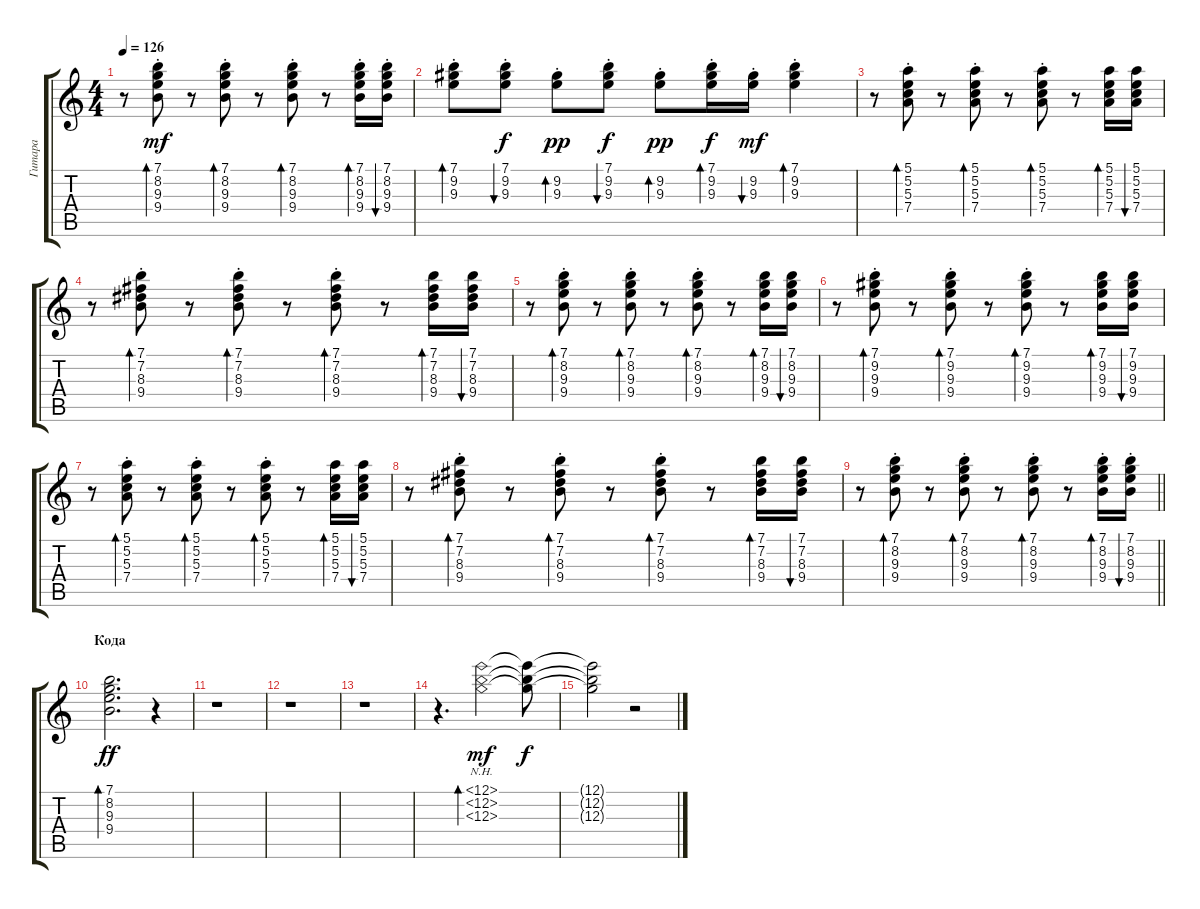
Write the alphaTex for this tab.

\track ("Гитара" "Гитара") {instrument acousticguitarnylon}
\staff {score tabs}
\tuning (E4 B3 G3 D3 A2 E2) {hide}
\ts (4 4)
\tempo 126
\clef g2
\ks c
r.8{dy mf} (7.1{st} 8.2{st} 9.3{st} 9.4{st}).8{bd 60} r.8 (7.1{st} 8.2{st} 9.3{st} 9.4{st}).8{bd 60} r.8 (7.1{st} 8.2{st} 9.3{st} 9.4{st}).8{bd 60} r.8 (7.1{st} 8.2{st} 9.3{st} 9.4{st}).16{bd 60} (7.1{st} 8.2{st} 9.3{st} 9.4{st}).16{bu 60} |
(7.1{st} 9.2{st} 9.3{st}).8{bd 60} (7.1{st} 9.2{st} 9.3{st}).8{bu 60 dy f} (9.2{st} 9.3{st}).8{bd 60 dy pp} (7.1{st} 9.2{st} 9.3{st}).8{bu 60 dy f} (9.2{st} 9.3{st}).8{bd 60 dy pp} (7.1{st} 9.2{st} 9.3{st}).16{bd 60 dy f} (9.2{st} 9.3{st}).16{bu 60 dy mf} (7.1{st} 9.2{st} 9.3{st}).4{bd 60} |
r.8 (5.1{st} 5.2{st} 5.3{st} 7.4{st}).8{bd 60} r.8 (5.1{st} 5.2{st} 5.3{st} 7.4{st}).8{bd 60} r.8 (5.1{st} 5.2{st} 5.3{st} 7.4{st}).8{bd 60} r.8 (5.1 5.2 5.3 7.4).16{bd 60} (5.1 5.2 5.3 7.4).16{bu 60} |
r.8 (7.1{st} 7.2{st} 8.3{st} 9.4{st}).8{bd 60} r.8 (7.1{st} 7.2{st} 8.3{st} 9.4{st}).8{bd 60} r.8 (7.1{st} 7.2{st} 8.3{st} 9.4{st}).8{bd 60} r.8 (7.1 7.2 8.3 9.4).16{bd 60} (7.1 7.2 8.3 9.4).16{bu 60} |
r.8 (7.1{st} 8.2{st} 9.3{st} 9.4{st}).8{bd 60} r.8 (7.1{st} 8.2{st} 9.3{st} 9.4{st}).8{bd 60} r.8 (7.1{st} 8.2{st} 9.3{st} 9.4{st}).8{bd 60} r.8 (7.1 8.2 9.3 9.4).16{bd 60} (7.1 8.2 9.3 9.4).16{bu 60} |
r.8 (7.1{st} 9.2{st} 9.3{st} 9.4{st}).8{bd 60} r.8 (7.1{st} 9.2{st} 9.3{st} 9.4{st}).8{bd 60} r.8 (7.1{st} 9.2{st} 9.3{st} 9.4{st}).8{bd 60} r.8 (7.1 9.2 9.3 9.4).16{bd 60} (7.1 9.2 9.3 9.4).16{bu 60} |
r.8 (5.1{st} 5.2{st} 5.3{st} 7.4{st}).8{bd 60} r.8 (5.1{st} 5.2{st} 5.3{st} 7.4{st}).8{bd 60} r.8 (5.1{st} 5.2{st} 5.3{st} 7.4{st}).8{bd 60} r.8 (5.1 5.2 5.3 7.4).16{bd 60} (5.1 5.2 5.3 7.4).16{bu 60} |
r.8 (7.1{st} 7.2{st} 8.3{st} 9.4{st}).8{bd 60} r.8 (7.1{st} 7.2{st} 8.3{st} 9.4{st}).8{bd 60} r.8 (7.1{st} 7.2{st} 8.3{st} 9.4{st}).8{bd 60} r.8 (7.1 7.2 8.3 9.4).16{bd 60} (7.1 7.2 8.3 9.4).16{bu 60} |
\barLineRight lightlight
r.8 (7.1{st} 8.2{st} 9.3{st} 9.4{st}).8{bd 60} r.8 (7.1{st} 8.2{st} 9.3{st} 9.4{st}).8{bd 60} r.8 (7.1{st} 8.2{st} 9.3{st} 9.4{st}).8{bd 60} r.8 (7.1{st} 8.2{st} 9.3{st} 9.4{st}).16{bd 60} (7.1{st} 8.2{st} 9.3{st} 9.4{st}).16{bu 60} |
\section ("" "Кода")
(7.1 8.2 9.3 9.4).2{d bd 60 dy ff} r.4 |
r.1 |
r.1 |
r.1 |
r.4{d} (12.1{nh} 12.2{nh} 12.3{nh}).2{bd 480 dy mf} (12.1{t} 12.2{t} 12.3{t}).8{dy f} |
(12.1{t} 12.2{t} 12.3{t}).2 r.2
